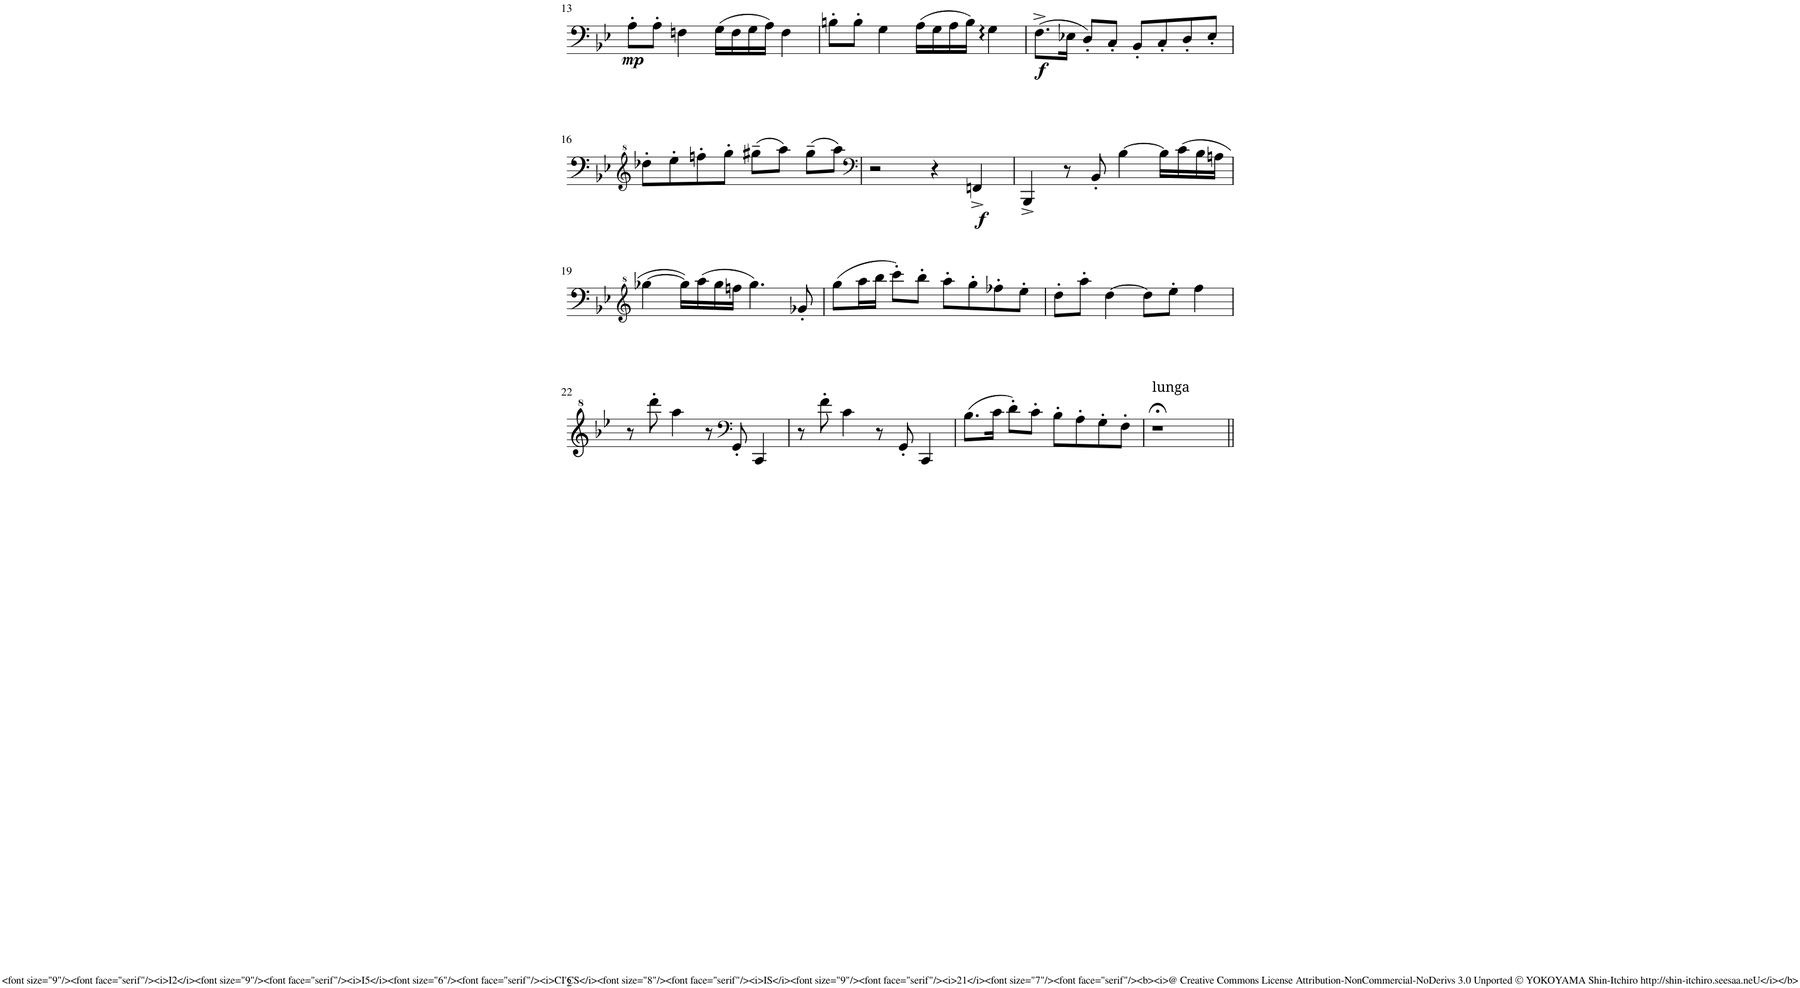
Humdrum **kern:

**kern	**dynam
*part1	*part1
*staff1	*staff1
!!LO:PB:g=z
*clefF4	*
*k[b-e-]	*
*M4/4	*
=13	=13
!	!LO:DY:b
8A'\L	mp
8A'\J	.
4Fn\	.
(16G\LL	.
16F\	.
16G\	.
16A\JJ)	.
4F\	.
=14	=14
8Bn'\L	.
8B'\J	.
4G\	.
(16A\LL	.
16G\	.
16A\	.
16B\JJ)	.
4G:\	.
=15	=15
!	!LO:DY:b
(8.F^\L	f
16E-X\Jk	.
8D'/L)	.
8C'/J	.
8BB-'/L	.
8C'/	.
8D'/	.
8E-'/J	.
!!LO:LB:g=z
=16	=16
*clefG^2	*
8ddd-X'\L	.
8eee-'\	.
8fffn'\	.
8ggg'\J	.
(8ggg#X~\L	.
8aaa\J)	.
(8ggg#~\L	.
8aaa\J)	.
=17	=17
*clefF4	*
2r	.
4r	.
!	!LO:DY:b
4FFn^/	f
=18	=18
4BBB-^/	.
8r	.
8BB-'/	.
[4B-\	.
16B-\LL]	.
(16c\	.
16B-\	.
16An\JJ	.
!!LO:LB:g=z
=19	=19
*clefG^2	*
[4ggg-X\	.
16ggg-\LL])	.
(16aaa\	.
16ggg-\	.
16fffn\JJ	.
4.ggg-\)	.
8gg-X'/	.
=20	=20
(8ggg\L	.
16aaa\L	.
16bbb-\JJ	.
8cccc'\L)	.
8bbb-'\J	.
8aaa'\L	.
8ggg'\	.
8fff-X'\	.
8eee-'\J	.
=21	=21
8ddd'\L	.
8aaa'\J	.
[4ddd\	.
8ddd\L]	.
8eee-'\J	.
4fff\	.
!!LO:LB:g=z
=22	=22
8r	.
8dddd'\	.
4aaa\	.
8r	.
*clefF4	*
8GG'/	.
4CC/	.
=23	=23
8r	.
8f'\	.
4c\	.
8r	.
8GG'/	.
4CC/	.
=24	=24
(8.B-\L	.
16c\Jk	.
8d'\L)	.
8c'\J	.
8B-'\L	.
8A'\	.
8G'\	.
8F'\J	.
=25	=25
!LO:TX:a:t=lunga	!
1r;<	.
=||	=||
*-	*-
